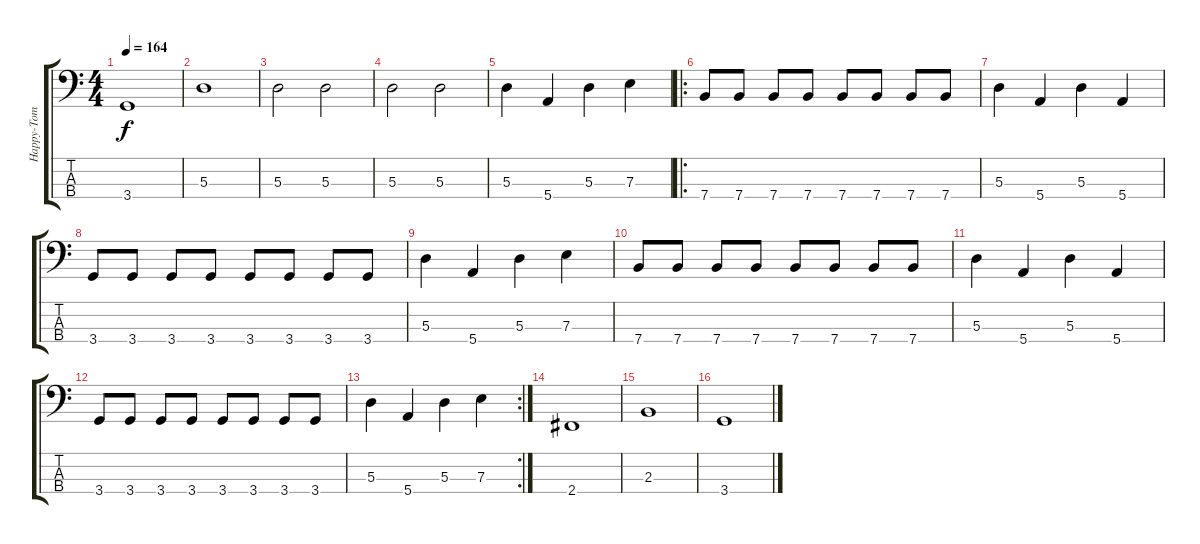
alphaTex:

\track ("Happy-Tom" "Happy-Tom") {instrument electricbasspick}
\staff {score tabs}
\tuning (G2 D2 A1 E1) {hide}
\ts (4 4)
\tempo 164
\clef f4
\ks c
3.4.1{dy f} |
5.3.1 |
5.3.2 5.3.2 |
5.3.2 5.3.2 |
5.3.4 5.4.4 5.3.4 7.3.4 |
\ro
7.4.8 7.4.8 7.4.8 7.4.8 7.4.8 7.4.8 7.4.8 7.4.8 |
5.3.4 5.4.4 5.3.4 5.4.4 |
3.4.8 3.4.8 3.4.8 3.4.8 3.4.8 3.4.8 3.4.8 3.4.8 |
5.3.4 5.4.4 5.3.4 7.3.4 |
7.4.8 7.4.8 7.4.8 7.4.8 7.4.8 7.4.8 7.4.8 7.4.8 |
5.3.4 5.4.4 5.3.4 5.4.4 |
3.4.8 3.4.8 3.4.8 3.4.8 3.4.8 3.4.8 3.4.8 3.4.8 |
\rc 2
5.3.4 5.4.4 5.3.4 7.3.4 |
2.4.1 |
2.3.1 |
3.4.1
